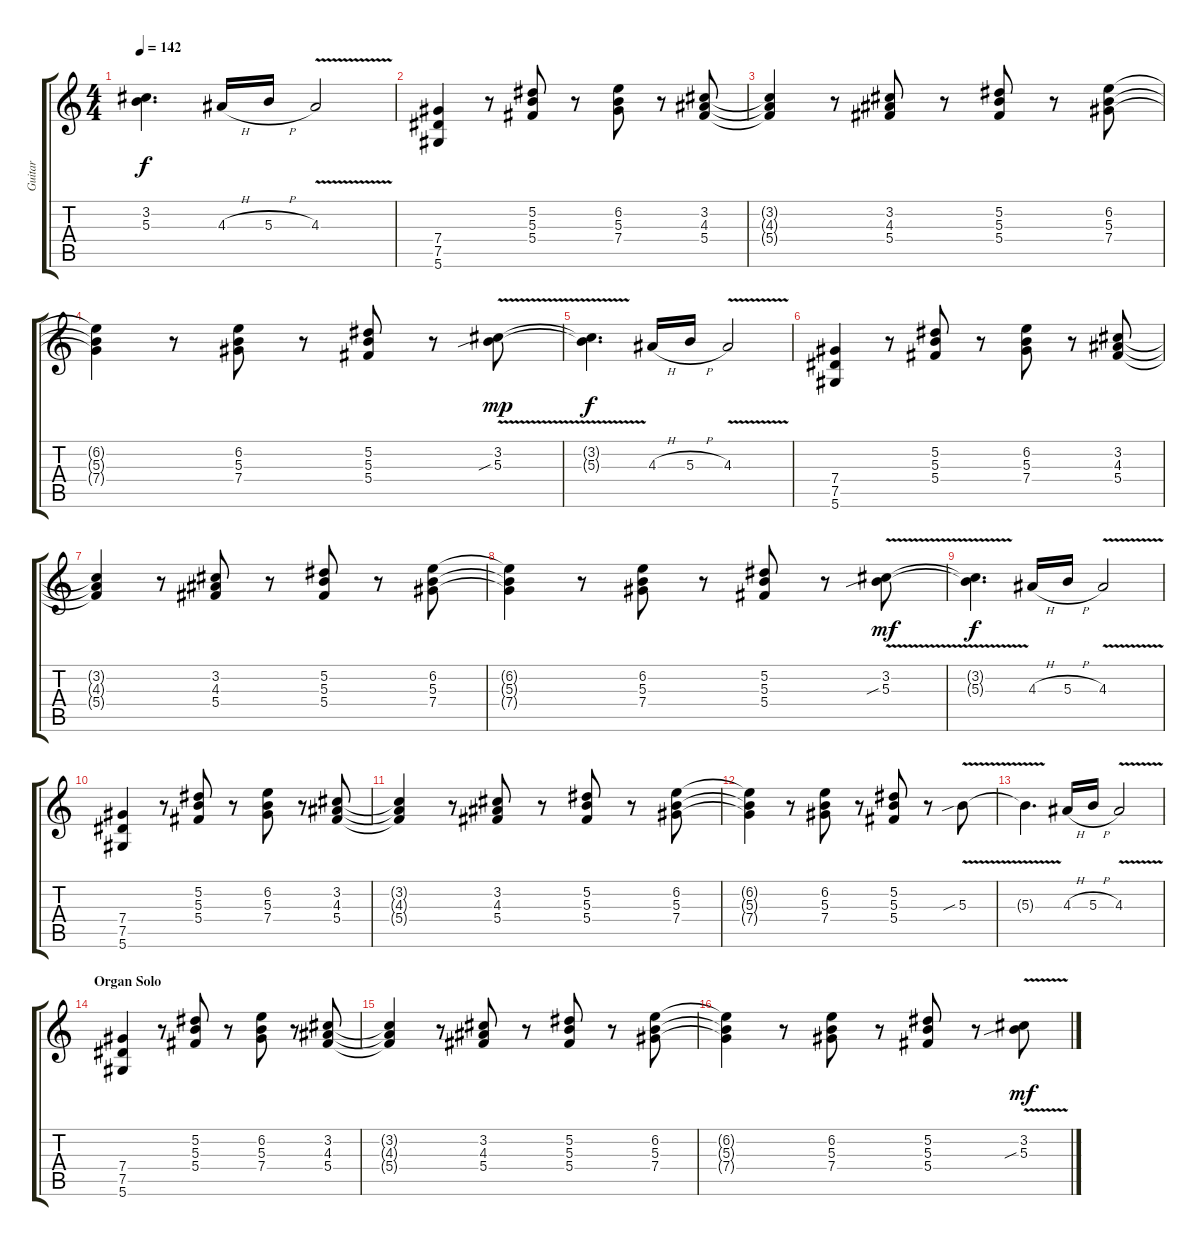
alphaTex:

\track ("Guitar" "Guitar") {instrument distortionguitar}
\staff {score tabs}
\tuning (Eb4 Bb3 Gb3 Db3 Ab2 Eb2) {hide}
\ts (4 4)
\tempo 142
\clef g2
\ks c
(3.2{t} 5.3{t}).4{d dy f} 4.3{h}.16 5.3{h}.16 4.3{v}.2 |
(7.4 7.5 5.6).4 r.8 (5.2 5.3 5.4).8 r.8 (6.2 5.3 7.4).8 r.8 (3.2 4.3 5.4).8 |
(3.2{t} 4.3{t} 5.4{t}).4 r.8 (3.2 4.3 5.4).8 r.8 (5.2 5.3 5.4).8 r.8 (6.2 5.3 7.4).8 |
(6.2{t} 5.3{t} 7.4{t}).4 r.8 (6.2 5.3 7.4).8 r.8 (5.2 5.3 5.4).8 r.8 (3.2 5.3{v sib}).8{dy mp} |
(3.2{t} 5.3{t}).4{d dy f} 4.3{h}.16 5.3{h}.16 4.3{v}.2 |
(7.4 7.5 5.6).4 r.8 (5.2 5.3 5.4).8 r.8 (6.2 5.3 7.4).8 r.8 (3.2 4.3 5.4).8 |
(3.2{t} 4.3{t} 5.4{t}).4 r.8 (3.2 4.3 5.4).8 r.8 (5.2 5.3 5.4).8 r.8 (6.2 5.3 7.4).8 |
(6.2{t} 5.3{t} 7.4{t}).4 r.8 (6.2 5.3 7.4).8 r.8 (5.2 5.3 5.4).8 r.8 (3.2 5.3{v sib}).8{dy mf} |
(3.2{t} 5.3{t}).4{d dy f} 4.3{h}.16 5.3{h}.16 4.3{v}.2 |
(7.4 7.5 5.6).4 r.8 (5.2 5.3 5.4).8 r.8 (6.2 5.3 7.4).8 r.8 (3.2 4.3 5.4).8 |
(3.2{t} 4.3{t} 5.4{t}).4 r.8 (3.2 4.3 5.4).8 r.8 (5.2 5.3 5.4).8 r.8 (6.2 5.3 7.4).8 |
(6.2{t} 5.3{t} 7.4{t}).4 r.8 (6.2 5.3 7.4).8 r.8 (5.2 5.3 5.4).8 r.8 5.3{v sib}.8 |
5.3{t}.4{d} 4.3{h}.16 5.3{h}.16 4.3{v}.2 |
\section ("" "Organ Solo")
(7.4 7.5 5.6).4 r.8 (5.2 5.3 5.4).8 r.8 (6.2 5.3 7.4).8 r.8 (3.2 4.3 5.4).8 |
(3.2{t} 4.3{t} 5.4{t}).4 r.8 (3.2 4.3 5.4).8 r.8 (5.2 5.3 5.4).8 r.8 (6.2 5.3 7.4).8 |
(6.2{t} 5.3{t} 7.4{t}).4 r.8 (6.2 5.3 7.4).8 r.8 (5.2 5.3 5.4).8 r.8 (3.2 5.3{v sib}).8{dy mf}
